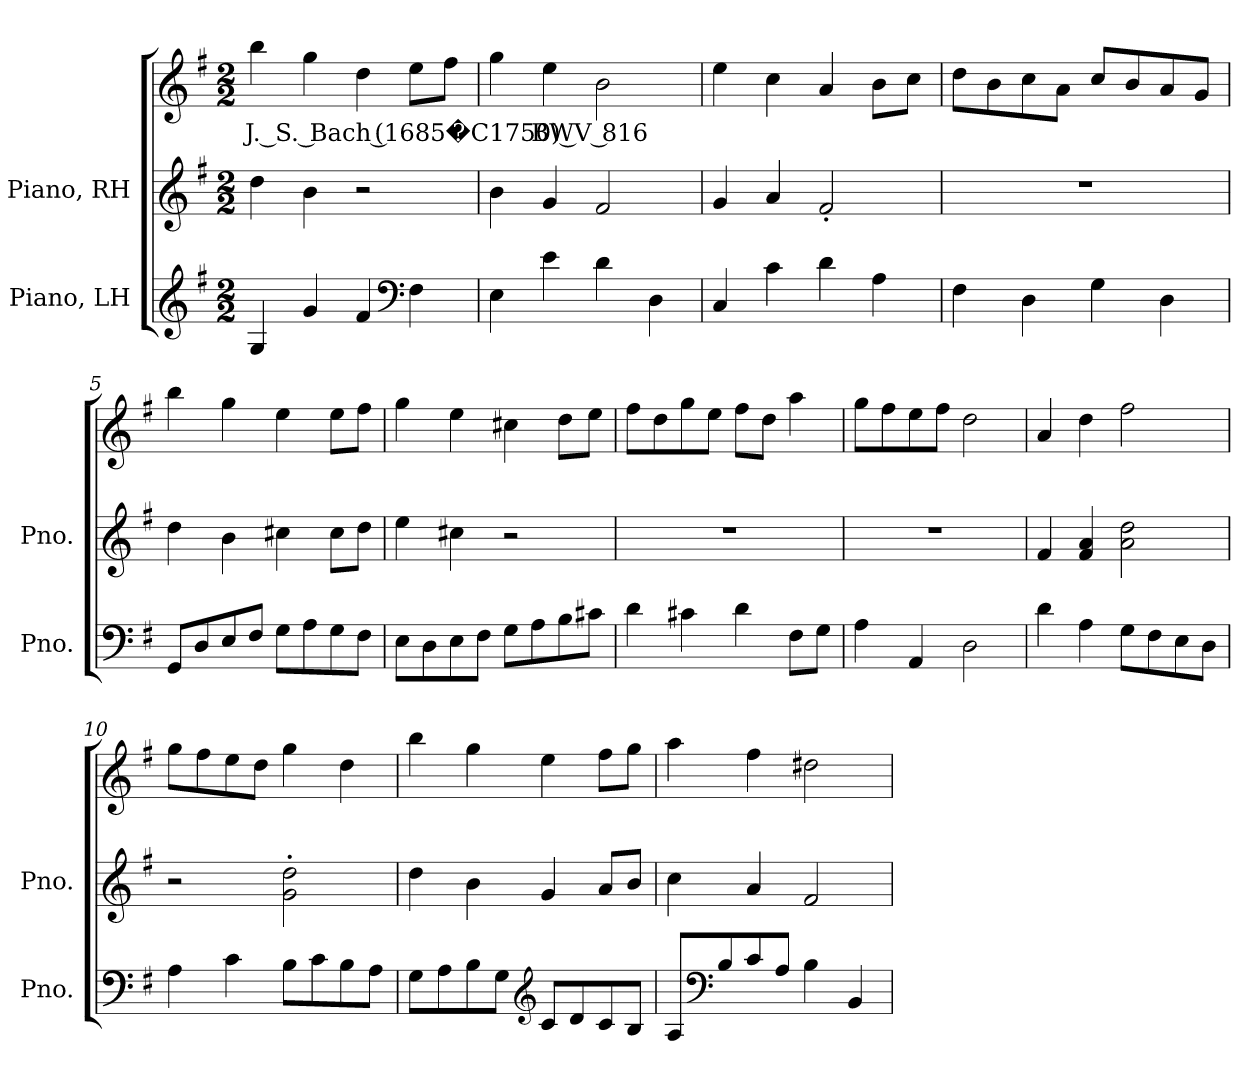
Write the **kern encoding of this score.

**kern	**kern	**kern	**text
*part2	*part1	*part1	*part1
*staff3	*staff2	*staff1	*staff1
*I"Piano, LH	*I"Piano, RH	*	*
*I'Pno.	*I'Pno.	*	*
*clefG2	*clefG2	*clefG2	*
*k[f#]	*k[f#]	*k[f#]	*
*M2/2	*M2/2	*M2/2	*
*MM60	*MM60	*MM60	*
=1	=1	=1	=1
!	!	!	!LO:LY:b
4G/	4dd\	4bb\	J. S. Bach (1685�C1750) BWV 816
4g/	4b\	4gg\	.
4f#/	2r	4dd\	.
*clefF4	*	*	*
4F#\	.	8ee\L	.
.	.	8ff#\J	.
=2	=2	=2	=2
4E\	4b\	4gg\	.
4e\	4g/	4ee\	.
4d\	2f#/	2b\	.
4D\	.	.	.
=3	=3	=3	=3
4C/	4g/	4ee\	.
4c\	4a/	4cc\	.
4d\	2f#'/	4a/	.
4A\	.	8b\L	.
.	.	8cc\J	.
!!LO:LB:g=z
=4	=4	=4	=4
4F#\	1r	8dd\L	.
.	.	8b\	.
4D\	.	8cc\	.
.	.	8a\J	.
4G\	.	8cc/L	.
.	.	8b/	.
4D\	.	8a/	.
.	.	8g/J	.
=5	=5	=5	=5
8GG/L	4dd\	4bb\	.
8D/	.	.	.
8E/	4b\	4gg\	.
8F#/J	.	.	.
8G\L	4cc#X\	4ee\	.
8A\	.	.	.
8G\	8cc#\L	8ee\L	.
8F#\J	8dd\J	8ff#\J	.
=6	=6	=6	=6
8E\L	4ee\	4gg\	.
8D\	.	.	.
8E\	4cc#X\	4ee\	.
8F#\J	.	.	.
8G\L	2r	4cc#X\	.
8A\	.	.	.
8B\	.	8dd\L	.
8c#X\J	.	8ee\J	.
=7	=7	=7	=7
4d\	1r	8ff#\L	.
.	.	8dd\	.
4c#X\	.	8gg\	.
.	.	8ee\J	.
4d\	.	8ff#\L	.
.	.	8dd\J	.
8F#\L	.	4aa\	.
8G\J	.	.	.
=8	=8	=8	=8
4A\	1r	8gg\L	.
.	.	8ff#\	.
4AA/	.	8ee\	.
.	.	8ff#\J	.
2D\	.	2dd\	.
!!LO:LB:g=z
=9	=9	=9	=9
4d\	4f#/	4a/	.
4A\	4f#/ 4a/	4dd\	.
8G\L	2a\ 2dd\	2ff#\	.
8F#\	.	.	.
8E\	.	.	.
8D\J	.	.	.
=10	=10	=10	=10
4A\	2r	8gg\L	.
.	.	8ff#\	.
4c\	.	8ee\	.
.	.	8dd\J	.
8B\L	2g\' 2dd\'	4gg\	.
8c\	.	.	.
8B\	.	4dd\	.
8A\J	.	.	.
=11	=11	=11	=11
8G\L	4dd\	4bb\	.
8A\	.	.	.
8B\	4b\	4gg\	.
8G\J	.	.	.
*clefG2	*	*	*
8c/L	4g/	4ee\	.
8d/	.	.	.
8c/	8a/L	8ff#\L	.
8B/J	8b/J	8gg\J	.
=12	=12	=12	=12
8A/L	4cc\	4aa\	.
*clefF4	*	*	*
8B/	.	.	.
8c/	4a/	4ff#\	.
8A/J	.	.	.
4B\	2f#/	2dd#X\	.
4BB/	.	.	.
=	=	=	=
*-	*-	*-	*-
